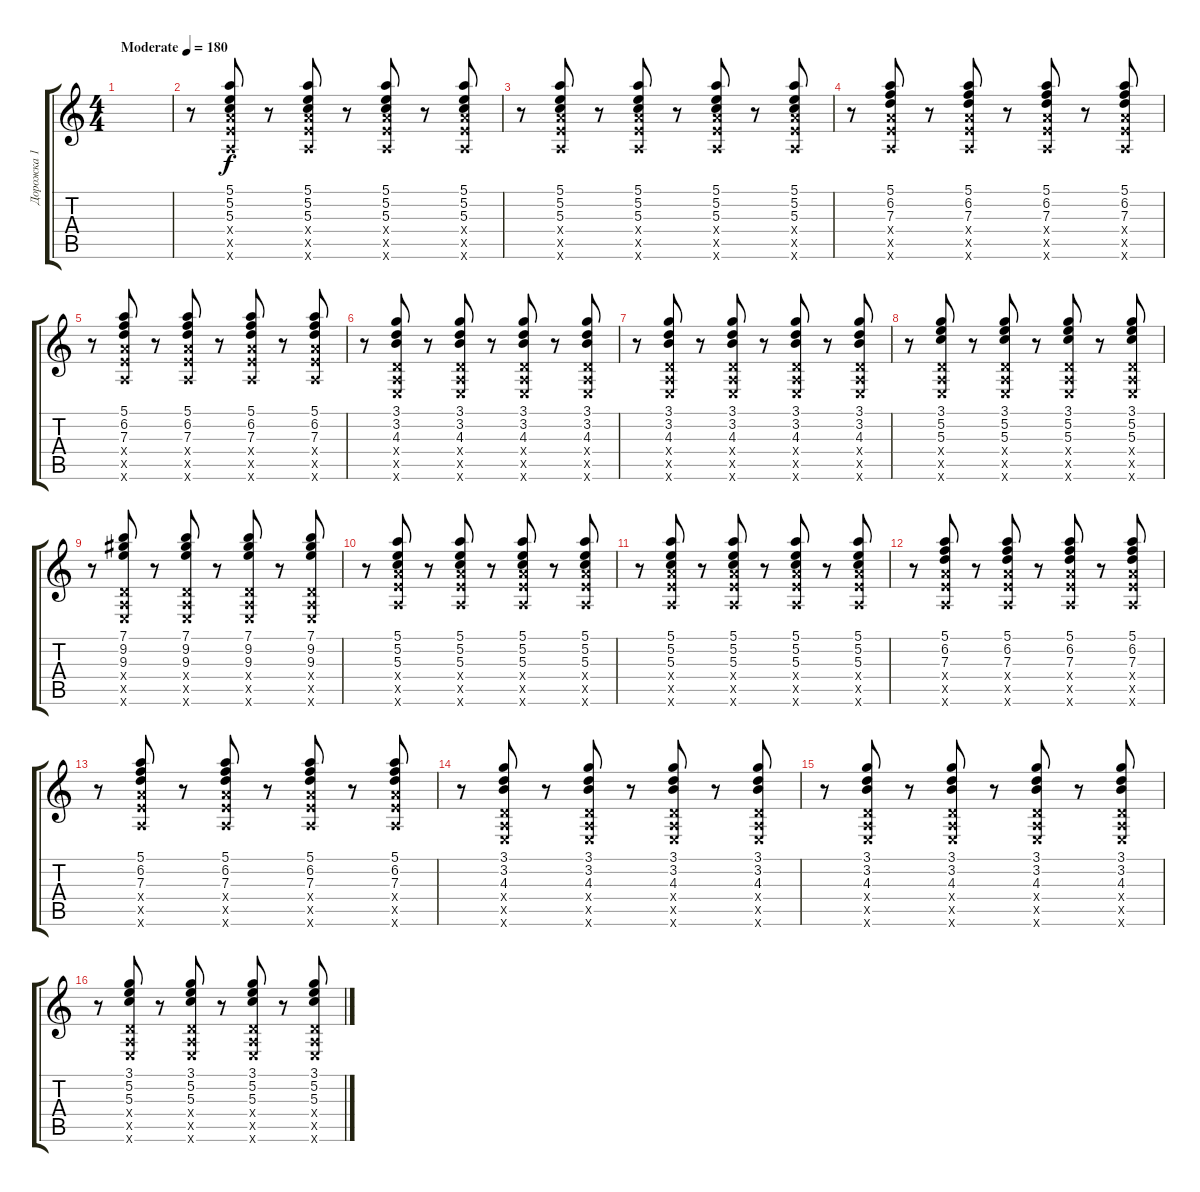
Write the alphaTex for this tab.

\track ("Дорожка 1" "Дорожка 1") {instrument electricguitarclean}
\staff {score tabs}
\tuning (E4 B3 G3 D3 A2 E2) {hide}
\ts (4 4)
\tempo (180 "Moderate")
\clef g2
\ks c
|
r.8 (5.1 5.2 5.3 7.4{x} 7.5{x} 5.6{x}).8 r.8 (5.1 5.2 5.3 7.4{x} 7.5{x} 5.6{x}).8 r.8 (5.1 5.2 5.3 7.4{x} 7.5{x} 5.6{x}).8 r.8 (5.1 5.2 5.3 7.4{x} 7.5{x} 5.6{x}).8 |
r.8 (5.1 5.2 5.3 7.4{x} 7.5{x} 5.6{x}).8 r.8 (5.1 5.2 5.3 7.4{x} 7.5{x} 5.6{x}).8 r.8 (5.1 5.2 5.3 7.4{x} 7.5{x} 5.6{x}).8 r.8 (5.1 5.2 5.3 7.4{x} 7.5{x} 5.6{x}).8 |
r.8 (5.1 6.2 7.3 7.4{x} 7.5{x} 5.6{x}).8 r.8 (5.1 6.2 7.3 7.4{x} 7.5{x} 5.6{x}).8 r.8 (5.1 6.2 7.3 7.4{x} 7.5{x} 5.6{x}).8 r.8 (5.1 6.2 7.3 7.4{x} 7.5{x} 5.6{x}).8 |
r.8 (5.1 6.2 7.3 7.4{x} 7.5{x} 5.6{x}).8 r.8 (5.1 6.2 7.3 7.4{x} 7.5{x} 5.6{x}).8 r.8 (5.1 6.2 7.3 7.4{x} 7.5{x} 5.6{x}).8 r.8 (5.1 6.2 7.3 7.4{x} 7.5{x} 5.6{x}).8 |
r.8 (3.1 3.2 4.3 0.4{x} 0.5{x} 0.6{x}).8 r.8 (3.1 3.2 4.3 0.4{x} 0.5{x} 0.6{x}).8 r.8 (3.1 3.2 4.3 0.4{x} 0.5{x} 0.6{x}).8 r.8 (3.1 3.2 4.3 0.4{x} 0.5{x} 0.6{x}).8 |
r.8 (3.1 3.2 4.3 0.4{x} 0.5{x} 0.6{x}).8 r.8 (3.1 3.2 4.3 0.4{x} 0.5{x} 0.6{x}).8 r.8 (3.1 3.2 4.3 0.4{x} 0.5{x} 0.6{x}).8 r.8 (3.1 3.2 4.3 0.4{x} 0.5{x} 0.6{x}).8 |
r.8 (3.1 5.2 5.3 0.4{x} 0.5{x} 0.6{x}).8 r.8 (3.1 5.2 5.3 0.4{x} 0.5{x} 0.6{x}).8 r.8 (3.1 5.2 5.3 0.4{x} 0.5{x} 0.6{x}).8 r.8 (3.1 5.2 5.3 0.4{x} 0.5{x} 0.6{x}).8 |
r.8 (7.1 9.2 9.3 0.4{x} 0.5{x} 0.6{x}).8 r.8 (7.1 9.2 9.3 0.4{x} 0.5{x} 0.6{x}).8 r.8 (7.1 9.2 9.3 0.4{x} 0.5{x} 0.6{x}).8 r.8 (7.1 9.2 9.3 0.4{x} 0.5{x} 0.6{x}).8 |
r.8 (5.1 5.2 5.3 7.4{x} 7.5{x} 5.6{x}).8 r.8 (5.1 5.2 5.3 7.4{x} 7.5{x} 5.6{x}).8 r.8 (5.1 5.2 5.3 7.4{x} 7.5{x} 5.6{x}).8 r.8 (5.1 5.2 5.3 7.4{x} 7.5{x} 5.6{x}).8 |
r.8 (5.1 5.2 5.3 7.4{x} 7.5{x} 5.6{x}).8 r.8 (5.1 5.2 5.3 7.4{x} 7.5{x} 5.6{x}).8 r.8 (5.1 5.2 5.3 7.4{x} 7.5{x} 5.6{x}).8 r.8 (5.1 5.2 5.3 7.4{x} 7.5{x} 5.6{x}).8 |
r.8 (5.1 6.2 7.3 7.4{x} 7.5{x} 5.6{x}).8 r.8 (5.1 6.2 7.3 7.4{x} 7.5{x} 5.6{x}).8 r.8 (5.1 6.2 7.3 7.4{x} 7.5{x} 5.6{x}).8 r.8 (5.1 6.2 7.3 7.4{x} 7.5{x} 5.6{x}).8 |
r.8 (5.1 6.2 7.3 7.4{x} 7.5{x} 5.6{x}).8 r.8 (5.1 6.2 7.3 7.4{x} 7.5{x} 5.6{x}).8 r.8 (5.1 6.2 7.3 7.4{x} 7.5{x} 5.6{x}).8 r.8 (5.1 6.2 7.3 7.4{x} 7.5{x} 5.6{x}).8 |
r.8 (3.1 3.2 4.3 0.4{x} 0.5{x} 0.6{x}).8 r.8 (3.1 3.2 4.3 0.4{x} 0.5{x} 0.6{x}).8 r.8 (3.1 3.2 4.3 0.4{x} 0.5{x} 0.6{x}).8 r.8 (3.1 3.2 4.3 0.4{x} 0.5{x} 0.6{x}).8 |
r.8 (3.1 3.2 4.3 0.4{x} 0.5{x} 0.6{x}).8 r.8 (3.1 3.2 4.3 0.4{x} 0.5{x} 0.6{x}).8 r.8 (3.1 3.2 4.3 0.4{x} 0.5{x} 0.6{x}).8 r.8 (3.1 3.2 4.3 0.4{x} 0.5{x} 0.6{x}).8 |
r.8 (3.1 5.2 5.3 0.4{x} 0.5{x} 0.6{x}).8 r.8 (3.1 5.2 5.3 0.4{x} 0.5{x} 0.6{x}).8 r.8 (3.1 5.2 5.3 0.4{x} 0.5{x} 0.6{x}).8 r.8 (3.1 5.2 5.3 0.4{x} 0.5{x} 0.6{x}).8
